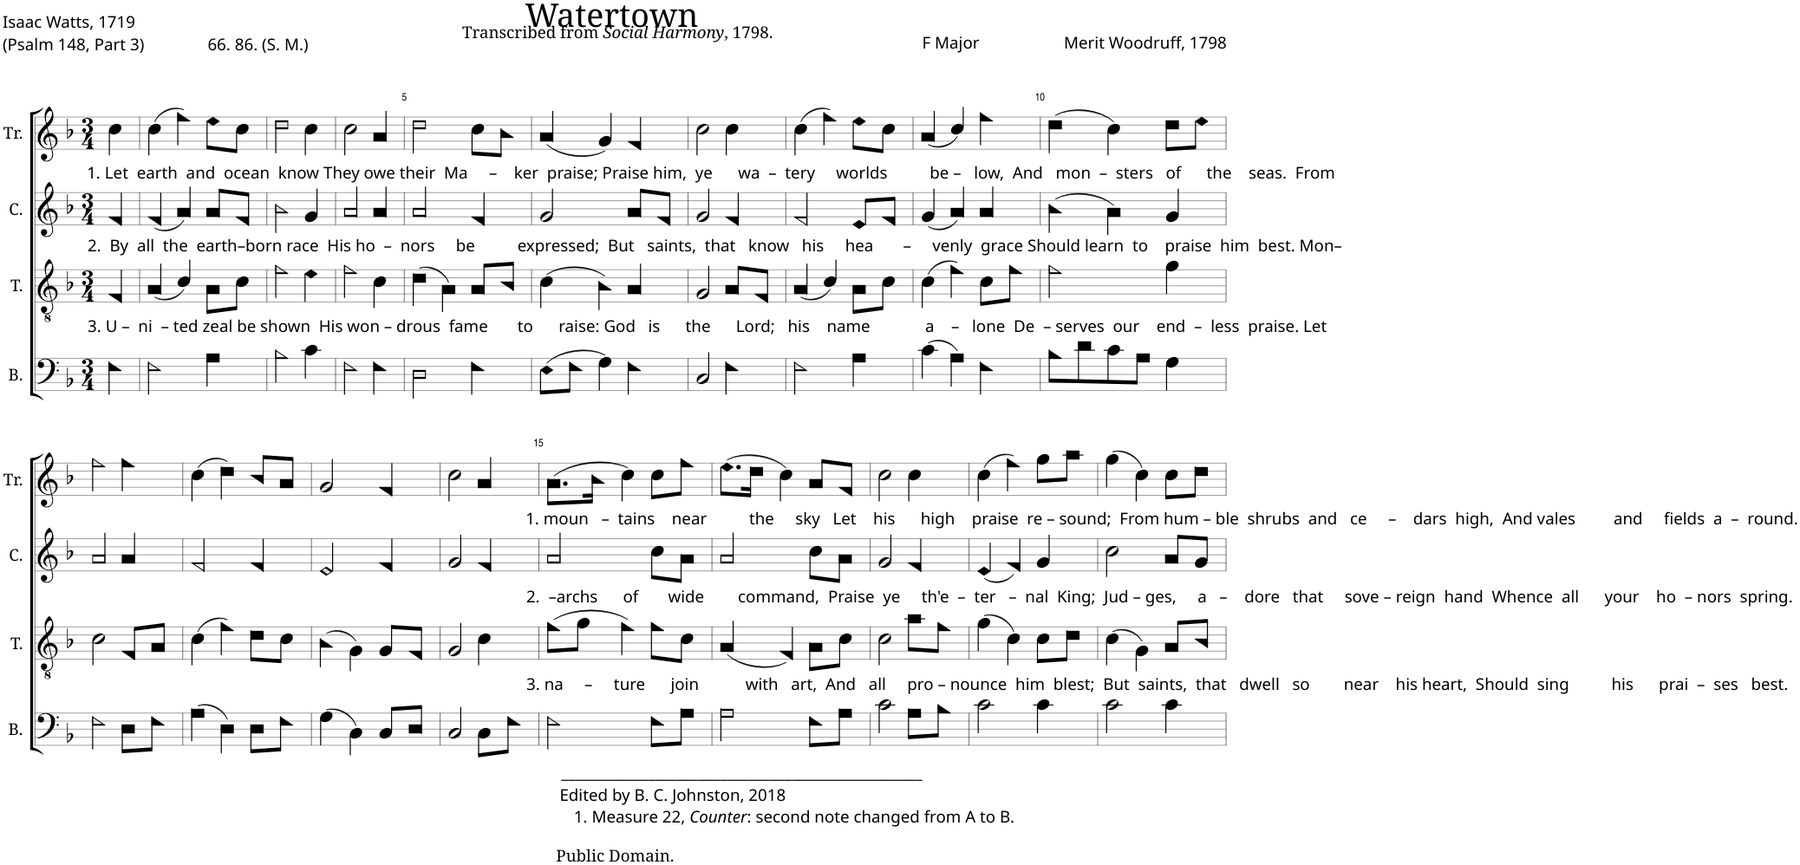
**kern	**kern	**kern	**kern
*part4	*part3	*part2	*part1
*staff4	*staff3	*staff2	*staff1
*I"B.	*I"T.	*I"C.	*I"Tr.
*I'B.	*I'T.	*I'C.	*I'Tr.
*clefF4	*clefGv2	*clefG2	*clefG2
*k[b-]	*k[b-]	*k[b-]	*k[b-]
*M3/4	*M3/4	*M3/4	*M3/4
=1	=1	=1	=1
!	!	!	!LO:TX:b:t=1. Let  earth  and  ocean  know They owe their  Ma     –    ker  praise; Praise him,  ye      wa  –  tery     worlds          be –   low,  And   mon  –  sters   of      the    seas.  From
!	!	!LO:TX:b:t=2.  By  all  the  earth–born race  His ho  –  nors     be          expressed;  But   saints,  that   know   his     hea       –     venly  grace Should learn  to    praise  him  best. Mon–	!
!	!LO:TX:b:t=3. U –  ni  – ted zeal be shown  His won – drous  fame       to      raise&colon; God   is      the      Lord;   his    name             a    –   lone  De  – serves  our    end  –  less  praise. Let	!	!
4F!\	4F!/	4f!/	4cc!\
=2	=2	=2	=2
2F!\	(4A!/	(4f!/	(4cc!\
.	4c!/)	4a!/)	4ff!\)
4A!\	8A!\L	8a!/L	8ee!\L
.	8c!\J	8f!/J	8cc!\J
=3	=3	=3	=3
2B-!\	2f!\	2b-!\	2dd!\
4c!\	4e!\	4g!/	4cc!\
=4	=4	=4	=4
2F!\	2f!\	2a!/	2cc!\
4F!\	4c!\	4a!/	4a!/
=5	=5	=5	=5
2D!\	(4d!\	2a!/	2dd!\
.	4A!\)	.	.
4F!\	8A!/L	4f!/	8cc!\L
.	8B-!/J	.	8b-!\J
=6	=6	=6	=6
(8E!\L	(4c!\	2g!/	(4a!/
8F!\J	.	.	.
4G!\)	4B-!\)	.	4g!/)
4F!\	4A!/	8a!/L	4f!/
.	.	8f!/J	.
=7	=7	=7	=7
2C!/	2G!/	2g!/	2cc!\
4F!\	8A!/L	4f!/	4cc!\
.	8F!/J	.	.
=8	=8	=8	=8
2F!\	(4A!/	2f!/	(4cc!\
.	4c!/)	.	4ff!\)
4A!\	8A!\L	8e!/L	8ee!\L
.	8c!\J	8f!/J	8cc!\J
=9	=9	=9	=9
(4c!\	(4c!\	(4g!/	(4a!/
4A!\)	4f!\)	4a!/)	4cc!/)
4F!\	8c!\L	4a!/	4ff!\
.	8f!\J	.	.
=10	=10	=10	=10
8B-!\L	2f!\	(4b-!\	(4dd!\
8d!\	.	.	.
8c!\	.	4a!\)	4cc!\)
8A!\J	.	.	.
4G!\	4g!\	4g!/	8dd!\L
.	.	.	8ee!\J
!!LO:LB:g=z
=11	=11	=11	=11
2F!\	2c!\	2a!/	2ff!\
8D!\L	8F!/L	4a!/	4ff!\
8F!\J	8A!/J	.	.
=12	=12	=12	=12
(4A!\	(4c!\	2f!/	(4cc!\
4D!\)	4f!\)	.	4dd!\)
8D!\L	8d!\L	4f!/	8b-!/L
8F!\J	8c!\J	.	8a!/J
=13	=13	=13	=13
(4G!\	(4B-!\	2e!/	2g!/
4C!\)	4G!\)	.	.
8C!/L	8G!/L	4f!/	4f!/
8D!/J	8F!/J	.	.
=14	=14	=14	=14
2C!/	2G!/	2g!/	2cc!\
8C!\L	4c!\	4f!/	4a!/
8F!\J	.	.	.
=15	=15	=15	=15
!	!	!	!LO:TX:b:t=1. moun   –  tains    near          the     sky   Let    his      high    praise  re – sound;  From hum – ble  shrubs  and   ce     –    dars  high,  And vales         and     fields  a  –  round.
!	!	!LO:TX:b:t=2.  –archs      of       wide        command,  Praise  ye     th'e  –  ter   –  nal  King;  Jud – ges,     a   –    dore   that     sove – reign  hand  Whence  all      your    ho  – nors  spring.	!
!	!LO:TX:b:t=3. na     –     ture      join           with   art,  And   all     pro – nounce  him  blest;  But  saints,  that   dwell   so        near    his heart,  Should  sing          his      prai  –  ses   best.	!	!
2F!\	(8f!\L	2a!/	(8.a!\L
.	8g!\J	.	.
.	.	.	16b-!\Jk
.	4f!\)	.	4cc!\)
8F!\L	8f!\L	8cc!\L	8cc!\L
8A!\J	8c!\J	8a!\J	8ff!\J
=16	=16	=16	=16
!LO:TX:b:t=__________________________________________________	!	!	!
!LO:TX:b:t=Edited by B. C. Johnston, 2018	!	!	!
!LO:TX:b:t=1. Measure 22,	!	!	!
!LO:TX:b:i:t=Counter	!	!	!
!LO:TX:b:t=&colon; second note changed from A to B.	!	!	!
2A!\	(4A!/	2a!/	(8.ee!\L
.	.	.	16dd!\Jk
.	4F!/)	.	4cc!\)
8F!\L	8A!\L	8cc!\L	8a!/L
8A!\J	8c!\J	8a!\J	8f!/J
=17	=17	=17	=17
2c!\	2c!\	2g!/	2cc!\
8A!\L	8a!\L	4f!/	4cc!\
8B-!\J	8f!\J	.	.
=18	=18	=18	=18
2c!\	(4g!\	(4e!/	(4cc!\
.	4c!\)	4f!/)	4ff!\)
4c!\	8c!\L	4g!/	8gg!\L
.	8d!\J	.	8aa!\J
=19	=19	=19	=19
2c!\	(4c!\	2cc!\	(4gg!\
.	4G!\)	.	4cc!\)
4c!\	8A!/L	8a!/L	8cc!\L
.	8B-!/J	8g!/J	8dd!\J
=	=	=	=
*-	*-	*-	*-
